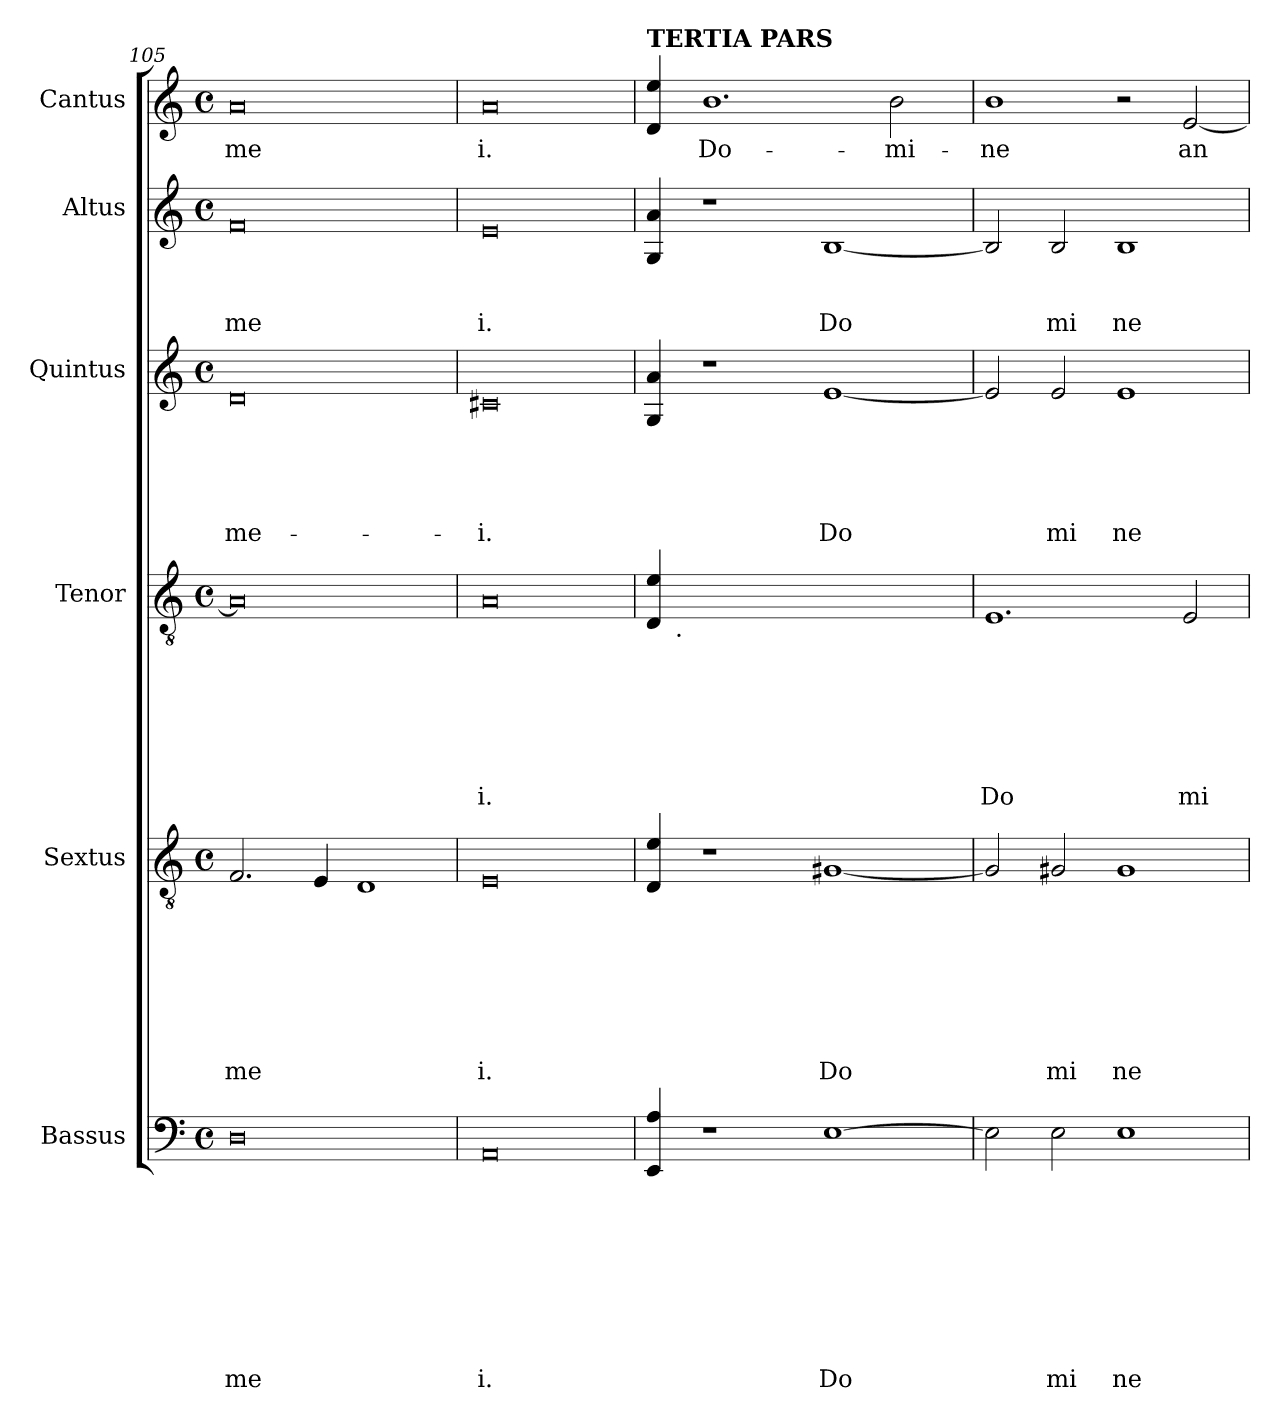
**kern	**text	**text	**text	**text	**text	**text	**text	**text	**text	**kern	**text	**text	**text	**text	**text	**text	**text	**text	**kern	**text	**text	**text	**text	**text	**text	**text	**kern	**text	**text	**text	**text	**text	**kern	**text	**text	**text	**kern	**text
*part6	*part6	*part6	*part6	*part6	*part6	*part6	*part6	*part6	*part6	*part5	*part5	*part5	*part5	*part5	*part5	*part5	*part5	*part5	*part4	*part4	*part4	*part4	*part4	*part4	*part4	*part4	*part3	*part3	*part3	*part3	*part3	*part3	*part2	*part2	*part2	*part2	*part1	*part1
*staff6	*staff6	*staff6	*staff6	*staff6	*staff6	*staff6	*staff6	*staff6	*staff6	*staff5	*staff5	*staff5	*staff5	*staff5	*staff5	*staff5	*staff5	*staff5	*staff4	*staff4	*staff4	*staff4	*staff4	*staff4	*staff4	*staff4	*staff3	*staff3	*staff3	*staff3	*staff3	*staff3	*staff2	*staff2	*staff2	*staff2	*staff1	*staff1
*I"Bassus	*	*	*	*	*	*	*	*	*	*I"Sextus	*	*	*	*	*	*	*	*	*I"Tenor	*	*	*	*	*	*	*	*I"Quintus	*	*	*	*	*	*I"Altus	*	*	*	*I"Cantus	*
*clefF4	*	*	*	*	*	*	*	*	*	*clefGv2	*	*	*	*	*	*	*	*	*clefGv2	*	*	*	*	*	*	*	*clefG2	*	*	*	*	*	*clefG2	*	*	*	*clefG2	*
*k[]	*	*	*	*	*	*	*	*	*	*k[]	*	*	*	*	*	*	*	*	*k[]	*	*	*	*	*	*	*	*k[]	*	*	*	*	*	*k[]	*	*	*	*k[]	*
*C:	*	*	*	*	*	*	*	*	*	*C:	*	*	*	*	*	*	*	*	*C:	*	*	*	*	*	*	*	*C:	*	*	*	*	*	*C:	*	*	*	*C:	*
*M4/4	*	*	*	*	*	*	*	*	*	*M4/4	*	*	*	*	*	*	*	*	*M4/4	*	*	*	*	*	*	*	*M4/4	*	*	*	*	*	*M4/4	*	*	*	*M4/4	*
*met(c)	*	*	*	*	*	*	*	*	*	*met(c)	*	*	*	*	*	*	*	*	*met(c)	*	*	*	*	*	*	*	*met(c)	*	*	*	*	*	*met(c)	*	*	*	*met(c)	*
=105	=105	=105	=105	=105	=105	=105	=105	=105	=105	=105	=105	=105	=105	=105	=105	=105	=105	=105	=105	=105	=105	=105	=105	=105	=105	=105	=105	=105	=105	=105	=105	=105	=105	=105	=105	=105	=105	=105
!	!	!	!	!	!	!	!	!	!LO:LY:b	!	!	!	!	!	!	!	!	!LO:LY:b	!	!	!	!	!	!	!	!	!	!	!	!	!	!LO:LY:b	!	!	!	!LO:LY:b	!	!LO:LY:b
0D	.	.	.	.	.	.	.	.	me	2.F/	.	.	.	.	.	.	.	me	0A]	.	.	.	.	.	.	.	0d	.	.	.	.	me-	0f	.	.	me	0a	me
.	.	.	.	.	.	.	.	.	.	4E/	.	.	.	.	.	.	.	.	.	.	.	.	.	.	.	.	.	.	.	.	.	.	.	.	.	.	.	.
.	.	.	.	.	.	.	.	.	.	1D	.	.	.	.	.	.	.	.	.	.	.	.	.	.	.	.	.	.	.	.	.	.	.	.	.	.	.	.
=106	=106	=106	=106	=106	=106	=106	=106	=106	=106	=106	=106	=106	=106	=106	=106	=106	=106	=106	=106	=106	=106	=106	=106	=106	=106	=106	=106	=106	=106	=106	=106	=106	=106	=106	=106	=106	=106	=106
!	!	!	!	!	!	!	!	!	!LO:LY:b	!	!	!	!	!	!	!	!	!LO:LY:b	!	!	!	!	!	!	!	!LO:LY:b	!	!	!	!	!	!LO:LY:b	!	!	!	!LO:LY:b	!	!LO:LY:b
0AA	.	.	.	.	.	.	.	.	i.	0E	.	.	.	.	.	.	.	i.	0A	.	.	.	.	.	.	i.	0c#X	.	.	.	.	-i.	0e	.	.	i.	0a	i.
!!LO:LB:g=z
=107!	=107!	=107!	=107!	=107!	=107!	=107!	=107!	=107!	=107!	=107!	=107!	=107!	=107!	=107!	=107!	=107!	=107!	=107!	=107!	=107!	=107!	=107!	=107!	=107!	=107!	=107!	=107!	=107!	=107!	=107!	=107!	=107!	=107!	=107!	=107!	=107!	=107!	=107!
!	!	!	!	!	!	!	!	!	!	!	!	!	!	!	!	!	!	!	!	!	!	!	!	!	!	!	!	!	!	!	!	!	!	!	!	!	!LO:TX:a:B:t=TERTIA PARS	!
*	*	*	*	*	*	*	*	*	*	*	*	*	*	*	*	*	*	*	*^	*	*	*	*	*	*	*	*	*	*	*	*	*	*	*	*	*	*	*
4EE/ 4A/	.	.	.	.	.	.	.	.	.	4D/ 4e/	.	.	.	.	.	.	.	.	4D/ 4e/	8ryy	.	.	.	.	.	.	.	4G/ 4a/	.	.	.	.	.	4G/ 4a/	.	.	.	4d/ 4ee/	.
!	!	!	!	!	!	!	!	!	!	!	!	!	!	!	!	!	!	!	!	!LO:TX:b:t=.	!	!	!	!	!	!	!	!	!	!	!	!	!	!	!	!	!	!	!
.	.	.	.	.	.	.	.	.	.	.	.	.	.	.	.	.	.	.	.	1ryy	.	.	.	.	.	.	.	.	.	.	.	.	.	.	.	.	.	.	.
!	!	!	!	!	!	!	!	!	!	!	!	!	!	!	!	!	!	!	!	!	!	!	!	!	!	!	!	!	!	!	!	!	!	!	!	!	!	!	!LO:LY:b
1r	.	.	.	.	.	.	.	.	.	1r	.	.	.	.	.	.	.	.	0ryy	.	.	.	.	.	.	.	.	1r	.	.	.	.	.	1r	.	.	.	1.b	Do-
.	.	.	.	.	.	.	.	.	.	.	.	.	.	.	.	.	.	.	.	1ryy	.	.	.	.	.	.	.	.	.	.	.	.	.	.	.	.	.	.	.
!	!	!	!	!	!	!	!	!	!LO:LY:b	!	!	!	!	!	!	!	!	!LO:LY:b	!	!	!	!	!	!	!	!	!	!	!	!	!	!	!LO:LY:b	!	!	!	!LO:LY:b	!	!
[>1E	.	.	.	.	.	.	.	.	Do	[<1G#X	.	.	.	.	.	.	.	Do	.	.	.	.	.	.	.	.	.	[<1e	.	.	.	.	Do	[<1B	.	.	Do	.	.
!	!	!	!	!	!	!	!	!	!	!	!	!	!	!	!	!	!	!	!	!	!	!	!	!	!	!	!	!	!	!	!	!	!	!	!	!	!	!	!LO:LY:b
.	.	.	.	.	.	.	.	.	.	.	.	.	.	.	.	.	.	.	.	.	.	.	.	.	.	.	.	.	.	.	.	.	.	.	.	.	.	2b\	-mi-
.	.	.	.	.	.	.	.	.	.	.	.	.	.	.	.	.	.	.	.	8ryy	.	.	.	.	.	.	.	.	.	.	.	.	.	.	.	.	.	.	.
=108	=108	=108	=108	=108	=108	=108	=108	=108	=108	=108	=108	=108	=108	=108	=108	=108	=108	=108	=108	=108	=108	=108	=108	=108	=108	=108	=108	=108	=108	=108	=108	=108	=108	=108	=108	=108	=108	=108	=108
!	!	!	!	!	!	!	!	!	!	!	!	!	!	!	!	!	!	!	!	!	!	!	!	!	!	!	!LO:LY:b	!	!	!	!	!	!	!	!	!	!	!	!LO:LY:b
*	*	*	*	*	*	*	*	*	*	*	*	*	*	*	*	*	*	*	*v	*v	*	*	*	*	*	*	*	*	*	*	*	*	*	*	*	*	*	*	*
2E\]	.	.	.	.	.	.	.	.	.	2G#/]	.	.	.	.	.	.	.	.	1.E	.	.	.	.	.	.	Do	2e/]	.	.	.	.	.	2B/]	.	.	.	1b	-ne
!	!	!	!	!	!	!	!	!	!LO:LY:b	!	!	!	!	!	!	!	!	!LO:LY:b	!	!	!	!	!	!	!	!	!	!	!	!	!	!LO:LY:b	!	!	!	!LO:LY:b	!	!
2E\	.	.	.	.	.	.	.	.	mi	2G#X/	.	.	.	.	.	.	.	mi	.	.	.	.	.	.	.	.	2e/	.	.	.	.	mi	2B/	.	.	mi	.	.
!	!	!	!	!	!	!	!	!	!LO:LY:b	!	!	!	!	!	!	!	!	!LO:LY:b	!	!	!	!	!	!	!	!	!	!	!	!	!	!LO:LY:b	!	!	!	!LO:LY:b	!	!
1E	.	.	.	.	.	.	.	.	ne	1G#	.	.	.	.	.	.	.	ne	.	.	.	.	.	.	.	.	1e	.	.	.	.	ne	1B	.	.	ne	2r	.
!	!	!	!	!	!	!	!	!	!	!	!	!	!	!	!	!	!	!	!	!	!	!	!	!	!	!LO:LY:b	!	!	!	!	!	!	!	!	!	!	!	!LO:LY:b
.	.	.	.	.	.	.	.	.	.	.	.	.	.	.	.	.	.	.	2E/	.	.	.	.	.	.	mi	.	.	.	.	.	.	.	.	.	.	[<2e/	an-
=	=	=	=	=	=	=	=	=	=	=	=	=	=	=	=	=	=	=	=	=	=	=	=	=	=	=	=	=	=	=	=	=	=	=	=	=	=	=
*-	*-	*-	*-	*-	*-	*-	*-	*-	*-	*-	*-	*-	*-	*-	*-	*-	*-	*-	*-	*-	*-	*-	*-	*-	*-	*-	*-	*-	*-	*-	*-	*-	*-	*-	*-	*-	*-	*-
